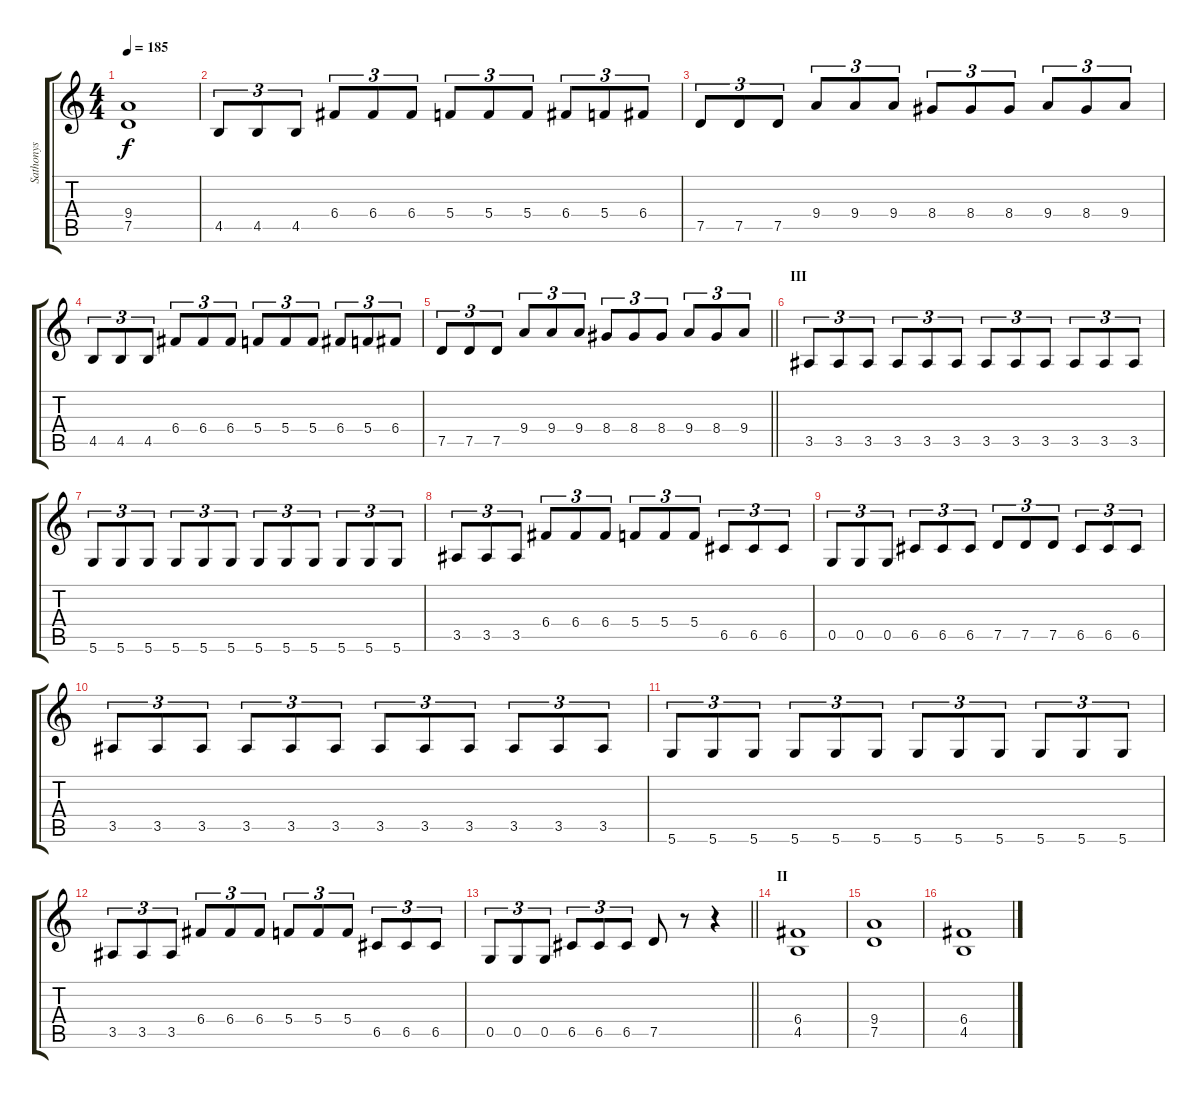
\track ("Sathonys" "Sathonys") {instrument distortionguitar}
\staff {score tabs}
\tuning (D4 A3 F3 C3 G2 D2) {hide}
\ts (4 4)
\tempo 185
\clef g2
\ks c
(9.4 7.5).1{dy f} |
4.5.8{tu (3 2)} 4.5.8{tu (3 2)} 4.5.8{tu (3 2)} 6.4.8{tu (3 2)} 6.4.8{tu (3 2)} 6.4.8{tu (3 2)} 5.4.8{tu (3 2)} 5.4.8{tu (3 2)} 5.4.8{tu (3 2)} 6.4.8{tu (3 2)} 5.4.8{tu (3 2)} 6.4.8{tu (3 2)} |
7.5.8{tu (3 2)} 7.5.8{tu (3 2)} 7.5.8{tu (3 2)} 9.4.8{tu (3 2)} 9.4.8{tu (3 2)} 9.4.8{tu (3 2)} 8.4.8{tu (3 2)} 8.4.8{tu (3 2)} 8.4.8{tu (3 2)} 9.4.8{tu (3 2)} 8.4.8{tu (3 2)} 9.4.8{tu (3 2)} |
4.5.8{tu (3 2)} 4.5.8{tu (3 2)} 4.5.8{tu (3 2)} 6.4.8{tu (3 2)} 6.4.8{tu (3 2)} 6.4.8{tu (3 2)} 5.4.8{tu (3 2)} 5.4.8{tu (3 2)} 5.4.8{tu (3 2)} 6.4.8{tu (3 2)} 5.4.8{tu (3 2)} 6.4.8{tu (3 2)} |
\barLineRight lightlight
7.5.8{tu (3 2)} 7.5.8{tu (3 2)} 7.5.8{tu (3 2)} 9.4.8{tu (3 2)} 9.4.8{tu (3 2)} 9.4.8{tu (3 2)} 8.4.8{tu (3 2)} 8.4.8{tu (3 2)} 8.4.8{tu (3 2)} 9.4.8{tu (3 2)} 8.4.8{tu (3 2)} 9.4.8{tu (3 2)} |
\section ("" "III")
3.5.8{tu (3 2)} 3.5.8{tu (3 2)} 3.5.8{tu (3 2)} 3.5.8{tu (3 2)} 3.5.8{tu (3 2)} 3.5.8{tu (3 2)} 3.5.8{tu (3 2)} 3.5.8{tu (3 2)} 3.5.8{tu (3 2)} 3.5.8{tu (3 2)} 3.5.8{tu (3 2)} 3.5.8{tu (3 2)} |
5.6.8{tu (3 2)} 5.6.8{tu (3 2)} 5.6.8{tu (3 2)} 5.6.8{tu (3 2)} 5.6.8{tu (3 2)} 5.6.8{tu (3 2)} 5.6.8{tu (3 2)} 5.6.8{tu (3 2)} 5.6.8{tu (3 2)} 5.6.8{tu (3 2)} 5.6.8{tu (3 2)} 5.6.8{tu (3 2)} |
3.5.8{tu (3 2)} 3.5.8{tu (3 2)} 3.5.8{tu (3 2)} 6.4.8{tu (3 2)} 6.4.8{tu (3 2)} 6.4.8{tu (3 2)} 5.4.8{tu (3 2)} 5.4.8{tu (3 2)} 5.4.8{tu (3 2)} 6.5.8{tu (3 2)} 6.5.8{tu (3 2)} 6.5.8{tu (3 2)} |
0.5.8{tu (3 2)} 0.5.8{tu (3 2)} 0.5.8{tu (3 2)} 6.5.8{tu (3 2)} 6.5.8{tu (3 2)} 6.5.8{tu (3 2)} 7.5.8{tu (3 2)} 7.5.8{tu (3 2)} 7.5.8{tu (3 2)} 6.5.8{tu (3 2)} 6.5.8{tu (3 2)} 6.5.8{tu (3 2)} |
3.5.8{tu (3 2)} 3.5.8{tu (3 2)} 3.5.8{tu (3 2)} 3.5.8{tu (3 2)} 3.5.8{tu (3 2)} 3.5.8{tu (3 2)} 3.5.8{tu (3 2)} 3.5.8{tu (3 2)} 3.5.8{tu (3 2)} 3.5.8{tu (3 2)} 3.5.8{tu (3 2)} 3.5.8{tu (3 2)} |
5.6.8{tu (3 2)} 5.6.8{tu (3 2)} 5.6.8{tu (3 2)} 5.6.8{tu (3 2)} 5.6.8{tu (3 2)} 5.6.8{tu (3 2)} 5.6.8{tu (3 2)} 5.6.8{tu (3 2)} 5.6.8{tu (3 2)} 5.6.8{tu (3 2)} 5.6.8{tu (3 2)} 5.6.8{tu (3 2)} |
3.5.8{tu (3 2)} 3.5.8{tu (3 2)} 3.5.8{tu (3 2)} 6.4.8{tu (3 2)} 6.4.8{tu (3 2)} 6.4.8{tu (3 2)} 5.4.8{tu (3 2)} 5.4.8{tu (3 2)} 5.4.8{tu (3 2)} 6.5.8{tu (3 2)} 6.5.8{tu (3 2)} 6.5.8{tu (3 2)} |
\barLineRight lightlight
0.5.8{tu (3 2)} 0.5.8{tu (3 2)} 0.5.8{tu (3 2)} 6.5.8{tu (3 2)} 6.5.8{tu (3 2)} 6.5.8{tu (3 2)} 7.5.8 r.8 r.4 |
\section ("" "II")
(6.4 4.5).1 |
(9.4 7.5).1 |
(6.4 4.5).1
